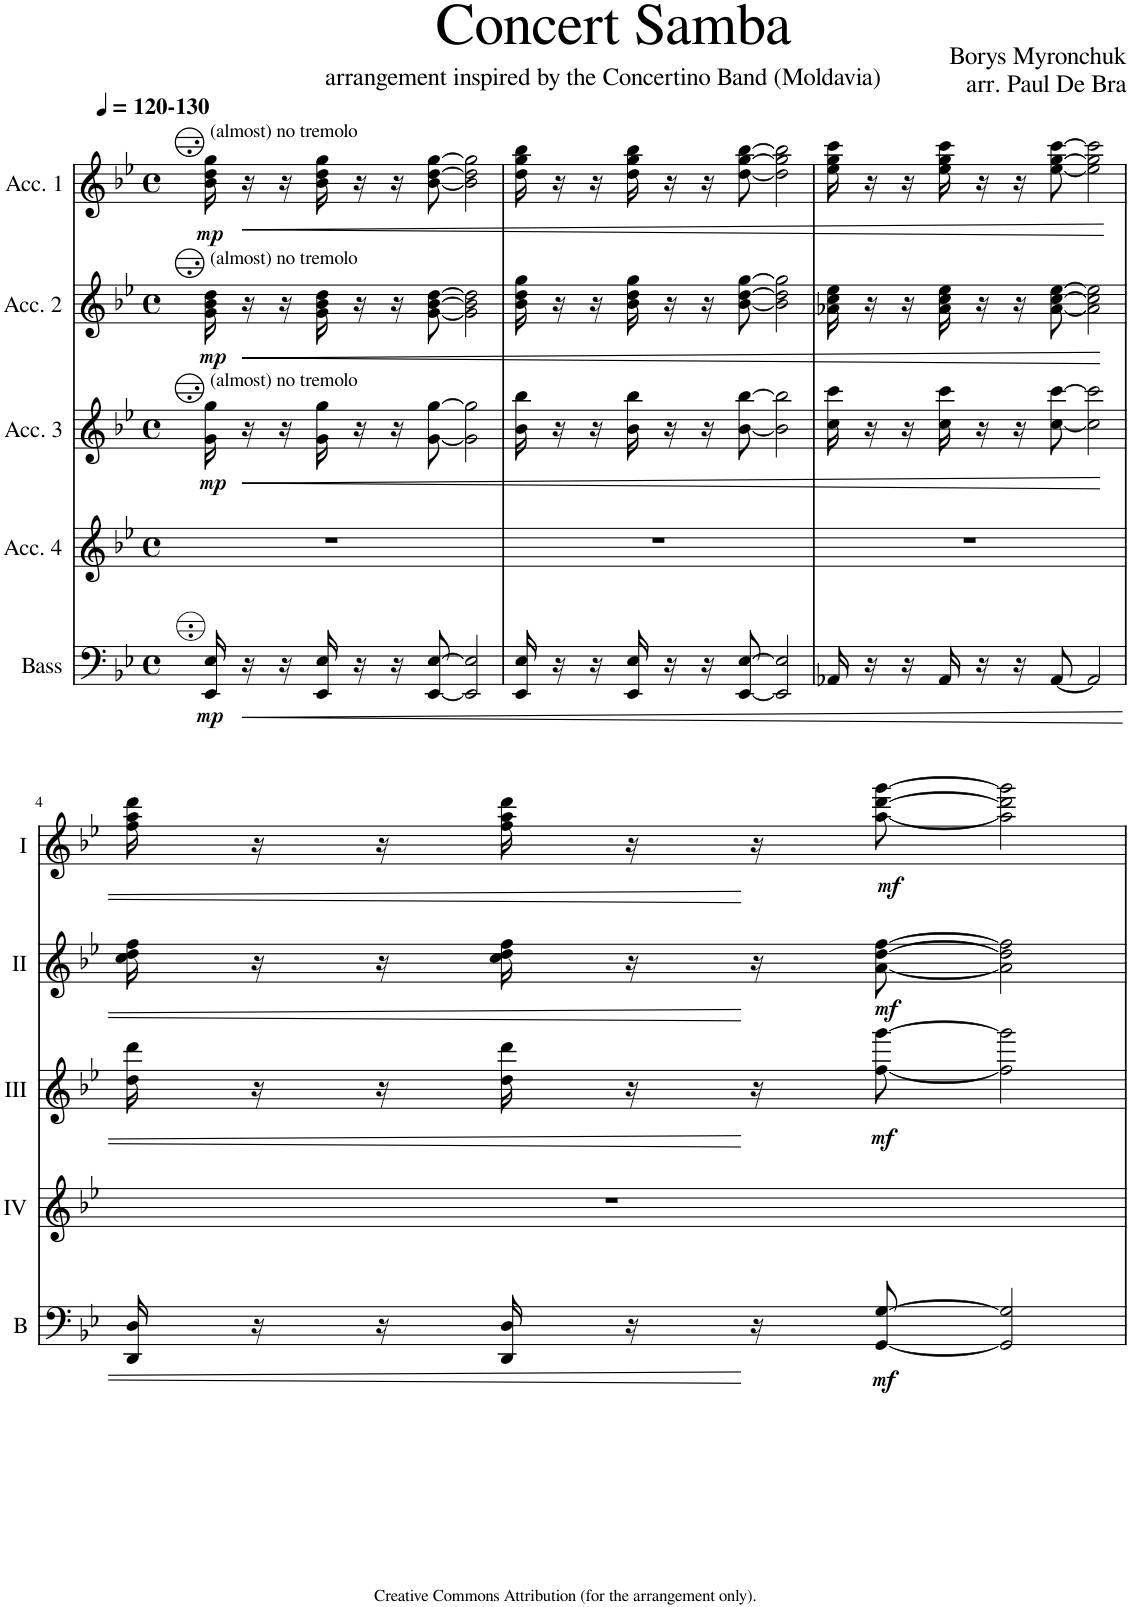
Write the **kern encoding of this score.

**kern	**dynam	**kern	**kern	**dynam	**kern	**dynam	**kern	**dynam
*part5	*part5	*part4	*part3	*part3	*part2	*part2	*part1	*part1
*staff5	*staff5	*staff4	*staff3	*staff3	*staff2	*staff2	*staff1	*staff1
*I"Bass	*	*I"Acc. 4	*I"Acc. 3	*	*I"Acc. 2	*	*I"Acc. 1	*
*I'B	*	*	*	*	*	*	*	*
*clefF4	*	*clefG2	*clefG2	*	*clefG2	*	*clefG2	*
*Trd7c12	*	*Trd7c12	*Trd7c12	*	*Trd7c12	*	*Trd7c12	*
*k[b-e-]	*	*k[b-e-]	*k[b-e-]	*	*k[b-e-]	*	*k[b-e-]	*
*M4/4	*	*M4/4	*M4/4	*	*M4/4	*	*M4/4	*
*met(c)	*	*met(c)	*met(c)	*	*met(c)	*	*met(c)	*
*MM120	*	*MM120	*MM120	*	*MM120	*	*MM120	*
=1	=1	=1	=1	=1	=1	=1	=1	=1
!	!	!	!	!	!	!	!LO:TX:a:t=(almost) no tremolo	!
!	!	!	!	!	!	!	!LO:TX:a:t=arrangement inspired by the Concertino Band (Moldavia)	!
!	!	!	!	!	!	!	!LO:TX:a:B:t=-130	!
!	!	!	!	!	!	!	!LO:TX:a:t=Concert Samba	!
!	!	!	!	!	!LO:TX:a:t=(almost) no tremolo	!	!	!
!	!	!	!LO:TX:a:t=(almost) no tremolo	!	!	!	!	!
!	!LO:DY:b	!	!	!LO:DY:b	!	!LO:DY:b	!	!LO:DY:b
16EE-/ 16E-/	mp	1r	16g\ 16gg\	mp	16g\ 16b-\ 16dd\	mp	16b-\ 16dd\ 16gg\	mp
!	!LO:HP:b	!	!	!LO:HP:b	!	!LO:HP:b	!	!LO:HP:b
16r	<	.	16r	<	16r	<	16r	<
16r	.	.	16r	.	16r	.	16r	.
16EE-/ 16E-/	.	.	16g\ 16gg\	.	16g\ 16b-\ 16dd\	.	16b-\ 16dd\ 16gg\	.
16r	.	.	16r	.	16r	.	16r	.
16r	.	.	16r	.	16r	.	16r	.
[8EE-/ [8E-/	.	.	[8g\ [8gg\	.	[8g\ [8b-\ [8dd\	.	[8b-\ [8dd\ [8gg\	.
2EE-/] 2E-/]	.	.	2g\] 2gg\]	.	2g\] 2b-\] 2dd\]	.	2b-\] 2dd\] 2gg\]	.
=2	=2	=2	=2	=2	=2	=2	=2	=2
16EE-/ 16E-/	.	1r	16b-\ 16bb-\	.	16b-\ 16dd\ 16gg\	.	16dd\ 16gg\ 16bb-\	.
16r	.	.	16r	.	16r	.	16r	.
16r	.	.	16r	.	16r	.	16r	.
16EE-/ 16E-/	.	.	16b-\ 16bb-\	.	16b-\ 16dd\ 16gg\	.	16dd\ 16gg\ 16bb-\	.
16r	.	.	16r	.	16r	.	16r	.
16r	.	.	16r	.	16r	.	16r	.
[8EE-/ [8E-/	.	.	[8b-\ [8bb-\	.	[8b-\ [8dd\ [8gg\	.	[8dd\ [8gg\ [8bb-\	.
2EE-/] 2E-/]	.	.	2b-\] 2bb-\]	.	2b-\] 2dd\] 2gg\]	.	2dd\] 2gg\] 2bb-\]	.
=3	=3	=3	=3	=3	=3	=3	=3	=3
16AA-X/	.	1r	16cc\ 16ccc\	.	16a-X\ 16cc\ 16ee-\	.	16ee-\ 16gg\ 16ccc\	.
16r	.	.	16r	.	16r	.	16r	.
16r	.	.	16r	.	16r	.	16r	.
16AA-/	.	.	16cc\ 16ccc\	.	16a-\ 16cc\ 16ee-\	.	16ee-\ 16gg\ 16ccc\	.
16r	.	.	16r	.	16r	.	16r	.
16r	.	.	16r	.	16r	.	16r	.
[8AA-/	.	.	[8cc\ [8ccc\	.	[8a-\ [8cc\ [8ee-\	.	[8ee-\ [8gg\ [8ccc\	.
2AA-/]	.	.	2cc\] 2ccc\]	.	2a-\] 2cc\] 2ee-\]	.	2ee-\] 2gg\] 2ccc\]	.
!!LO:LB:g=z
=4	=4	=4	=4	=4	=4	=4	=4	=4
16DD/ 16D/	.	1r	16dd\ 16ddd\	.	16cc\ 16dd\ 16ff\	.	16ff\ 16aa\ 16ddd\	.
16r	.	.	16r	.	16r	.	16r	.
16r	.	.	16r	.	16r	.	16r	.
16DD/ 16D/	.	.	16dd\ 16ddd\	.	16cc\ 16dd\ 16ff\	.	16ff\ 16aa\ 16ddd\	.
16r	.	.	16r	.	16r	.	16r	.
16r	[	.	16r	[	16r	[	16r	[
!	!LO:DY:b	!	!	!LO:DY:b	!	!LO:DY:b	!	!LO:DY:b
[8GG/ [8G/	mf	.	[8ff\ [8ggg\	mf	[8a\ [8dd\ [8ff\	mf	[8aa\ [8ddd\ [8ggg\	mf
2GG/] 2G/]	.	.	2ff\] 2ggg\]	.	2a\] 2dd\] 2ff\]	.	2aa\] 2ddd\] 2ggg\]	.
=	=	=	=	=	=	=	=	=
*-	*-	*-	*-	*-	*-	*-	*-	*-
